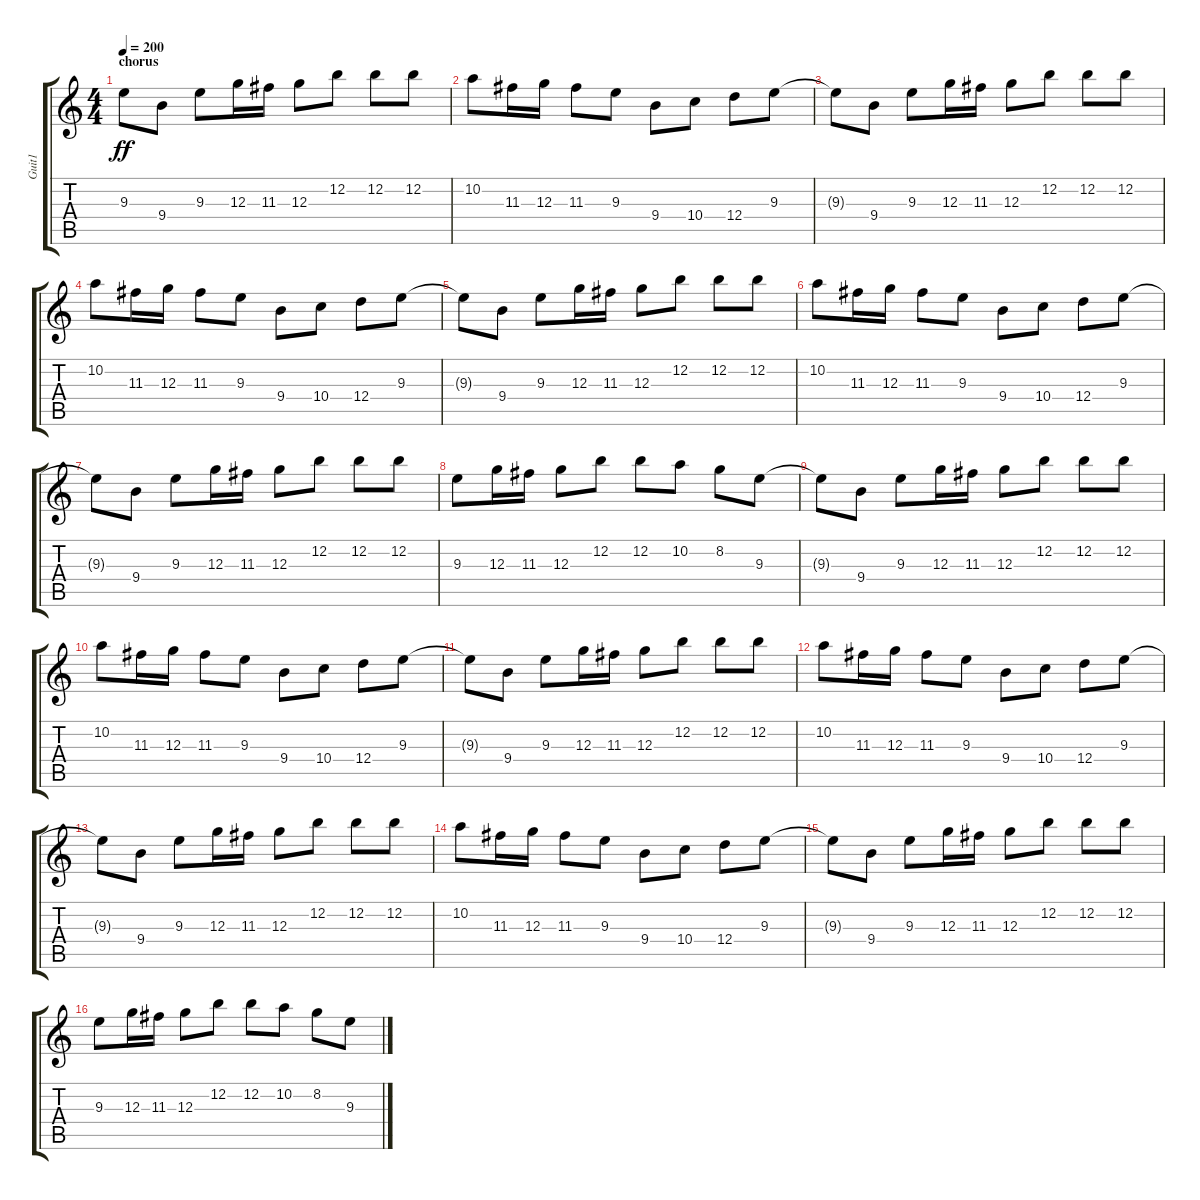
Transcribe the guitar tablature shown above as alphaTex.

\track ("Guit1" "Guit1") {instrument distortionguitar}
\staff {score tabs}
\tuning (E4 B3 G3 D3 A2 E2) {hide}
\ts (4 4)
\section ("" "chorus")
\tempo 200
\clef g2
\ks c
9.3{t}.8{dy ff} 9.4.8 9.3.8 12.3.16 11.3.16 12.3.8 12.2.8 12.2.8 12.2.8 |
10.2.8 11.3.16 12.3.16 11.3.8 9.3.8 9.4.8 10.4.8 12.4.8 9.3.8 |
9.3{t}.8 9.4.8 9.3.8 12.3.16 11.3.16 12.3.8 12.2.8 12.2.8 12.2.8 |
10.2.8 11.3.16 12.3.16 11.3.8 9.3.8 9.4.8 10.4.8 12.4.8 9.3.8 |
9.3{t}.8 9.4.8 9.3.8 12.3.16 11.3.16 12.3.8 12.2.8 12.2.8 12.2.8 |
10.2.8 11.3.16 12.3.16 11.3.8 9.3.8 9.4.8 10.4.8 12.4.8 9.3.8 |
9.3{t}.8 9.4.8 9.3.8 12.3.16 11.3.16 12.3.8 12.2.8 12.2.8 12.2.8 |
9.3.8 12.3.16 11.3.16 12.3.8 12.2.8 12.2.8 10.2.8 8.2.8 9.3.8 |
9.3{t}.8 9.4.8 9.3.8 12.3.16 11.3.16 12.3.8 12.2.8 12.2.8 12.2.8 |
10.2.8 11.3.16 12.3.16 11.3.8 9.3.8 9.4.8 10.4.8 12.4.8 9.3.8 |
9.3{t}.8 9.4.8 9.3.8 12.3.16 11.3.16 12.3.8 12.2.8 12.2.8 12.2.8 |
10.2.8 11.3.16 12.3.16 11.3.8 9.3.8 9.4.8 10.4.8 12.4.8 9.3.8 |
9.3{t}.8 9.4.8 9.3.8 12.3.16 11.3.16 12.3.8 12.2.8 12.2.8 12.2.8 |
10.2.8 11.3.16 12.3.16 11.3.8 9.3.8 9.4.8 10.4.8 12.4.8 9.3.8 |
9.3{t}.8 9.4.8 9.3.8 12.3.16 11.3.16 12.3.8 12.2.8 12.2.8 12.2.8 |
9.3.8 12.3.16 11.3.16 12.3.8 12.2.8 12.2.8 10.2.8 8.2.8 9.3.8
